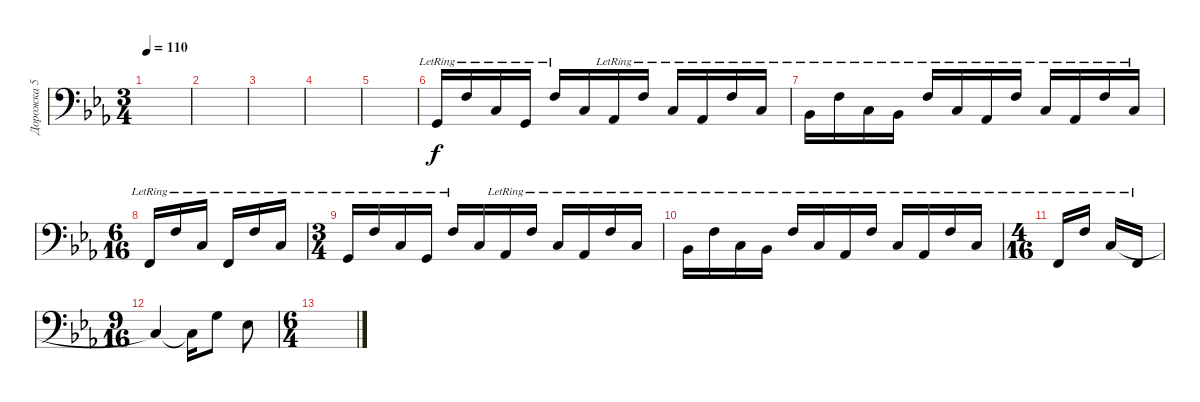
\track ("Дорожка 5" "Дорожка 5") {instrument acousticgrandpiano}
\staff {score}
\tuning (E4 B3 G3 D3 A2 E2 C-1) {hide}
\ts (3 4)
\tempo 110
\clef f4
\ks cminor
|
|
|
|
|
3.6{lr}.16 3.4{lr}.16 3.5{lr}.16 3.6{lr}.16 3.4{lr}.16 3.5.16 4.6{lr}.16 3.4{lr}.16 3.5{lr}.16 4.6{lr}.16 3.4{lr}.16 3.5{lr}.16 |
6.6{lr}.16 3.4{lr}.16 3.5{lr}.16 6.6{lr}.16 3.4{lr}.16 3.5{lr}.16 4.6{lr}.16 3.4{lr}.16 3.5{lr}.16 4.6{lr}.16 3.4{lr}.16 3.5{lr}.16 |
\ts (6 16)
1.6{lr}.16 3.4{lr}.16 3.5{lr}.16 1.6{lr}.16 3.4{lr}.16 3.5{lr}.16 |
\ts (3 4)
3.6{lr}.16 3.4{lr}.16 3.5{lr}.16 3.6{lr}.16 3.4{lr}.16 3.5.16 4.6{lr}.16 3.4{lr}.16 3.5{lr}.16 4.6{lr}.16 3.4{lr}.16 3.5{lr}.16 |
6.6{lr}.16 3.4{lr}.16 3.5{lr}.16 6.6{lr}.16 3.4{lr}.16 3.5{lr}.16 4.6{lr}.16 3.4{lr}.16 3.5{lr}.16 4.6{lr}.16 3.4{lr}.16 3.5{lr}.16 |
\ts (4 16)
1.6{lr}.16 3.4{lr}.16 3.5{lr}.16 1.6{lr}.16 |
\ts (9 16)
3.5{t}.4 3.5{t}.16 0.3.8 1.4.8 |
\ts (6 4)
